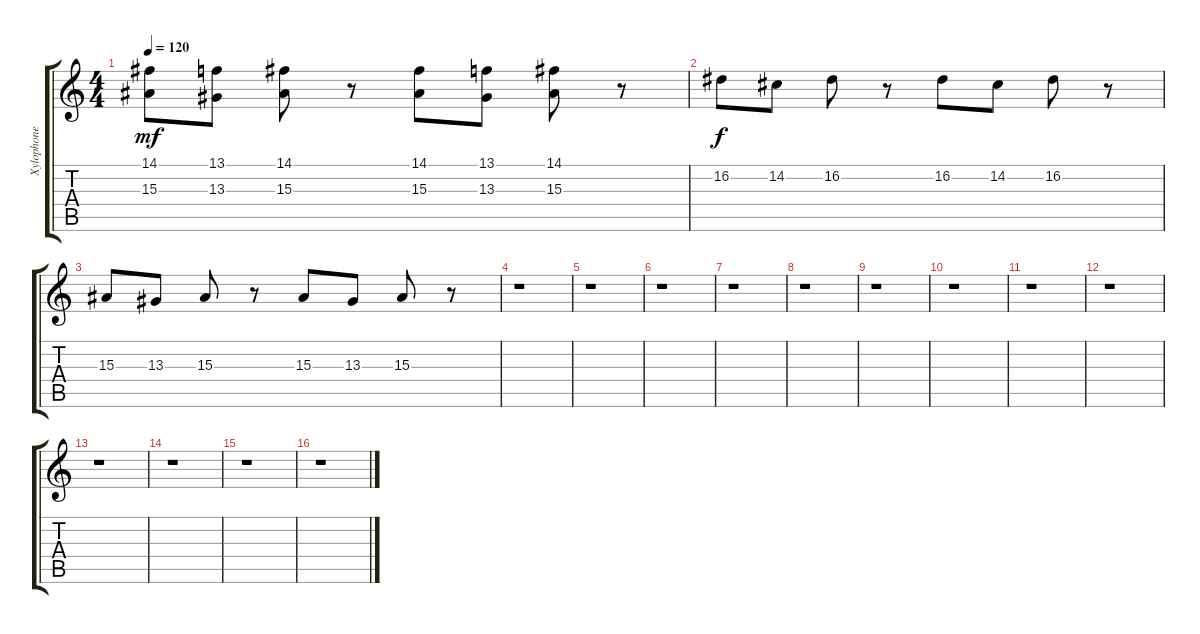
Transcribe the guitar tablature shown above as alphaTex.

\track ("Xylophone" "Xylophone") {instrument vibraphone}
\staff {score tabs}
\tuning (E4 B3 G3 D3 A2 E2) {hide}
\ts (4 4)
\tempo 120
\clef g2
\ks c
(14.1 15.3).8{dy mf} (13.1 13.3).8 (14.1 15.3).8 r.8 (14.1 15.3).8 (13.1 13.3).8 (14.1 15.3).8 r.8 |
16.2.8{dy f} 14.2.8 16.2.8 r.8 16.2.8 14.2.8 16.2.8 r.8 |
15.3.8 13.3.8 15.3.8 r.8 15.3.8 13.3.8 15.3.8 r.8 |
r.1 |
r.1 |
r.1 |
r.1 |
r.1 |
r.1 |
r.1 |
r.1 |
r.1 |
r.1 |
r.1 |
r.1 |
r.1
